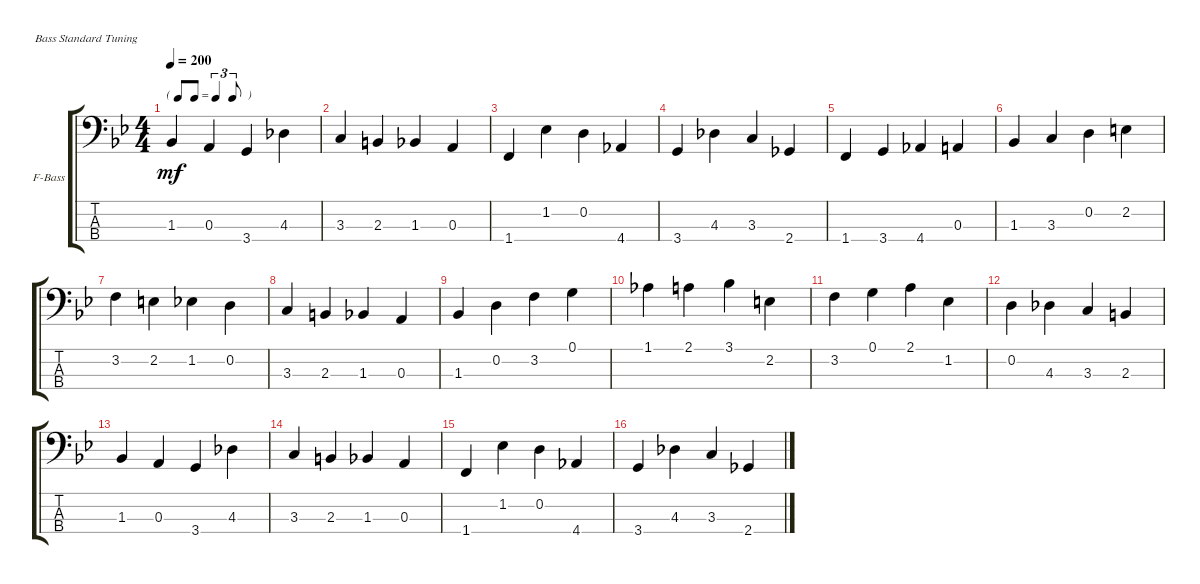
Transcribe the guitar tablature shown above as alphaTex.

\defaultSystemsLayout 4
\bracketExtendMode groupsimilarinstruments
\firstSystemTrackNameOrientation horizontal
\otherSystemsTrackNameOrientation horizontal
\track ("Fretless Bass" "F-Bass") {instrument fretlessbass}
\staff {score tabs}
\tuning (G2 D2 A1 E1)
\ts (4 4)
\tf triplet8th
\tempo 200
\clef f4
\ks bb
1.3.4{dy mf} 0.3.4 3.4.4 4.3.4 |
3.3.4 2.3.4 1.3.4 0.3.4 |
1.4.4 1.2.4 0.2.4 4.4.4 |
3.4.4 4.3.4 3.3.4 2.4.4 |
1.4.4 3.4.4 4.4.4 0.3.4 |
1.3.4 3.3.4 0.2.4 2.2.4 |
3.2.4 2.2.4 1.2.4 0.2.4 |
3.3.4 2.3.4 1.3.4 0.3.4 |
1.3.4 0.2.4 3.2.4 0.1.4 |
1.1.4 2.1.4 3.1.4 2.2.4 |
3.2.4 0.1.4 2.1.4 1.2.4 |
0.2.4 4.3.4 3.3.4 2.3.4 |
1.3.4 0.3.4 3.4.4 4.3.4 |
3.3.4 2.3.4 1.3.4 0.3.4 |
1.4.4 1.2.4 0.2.4 4.4.4 |
3.4.4 4.3.4 3.3.4 2.4.4
